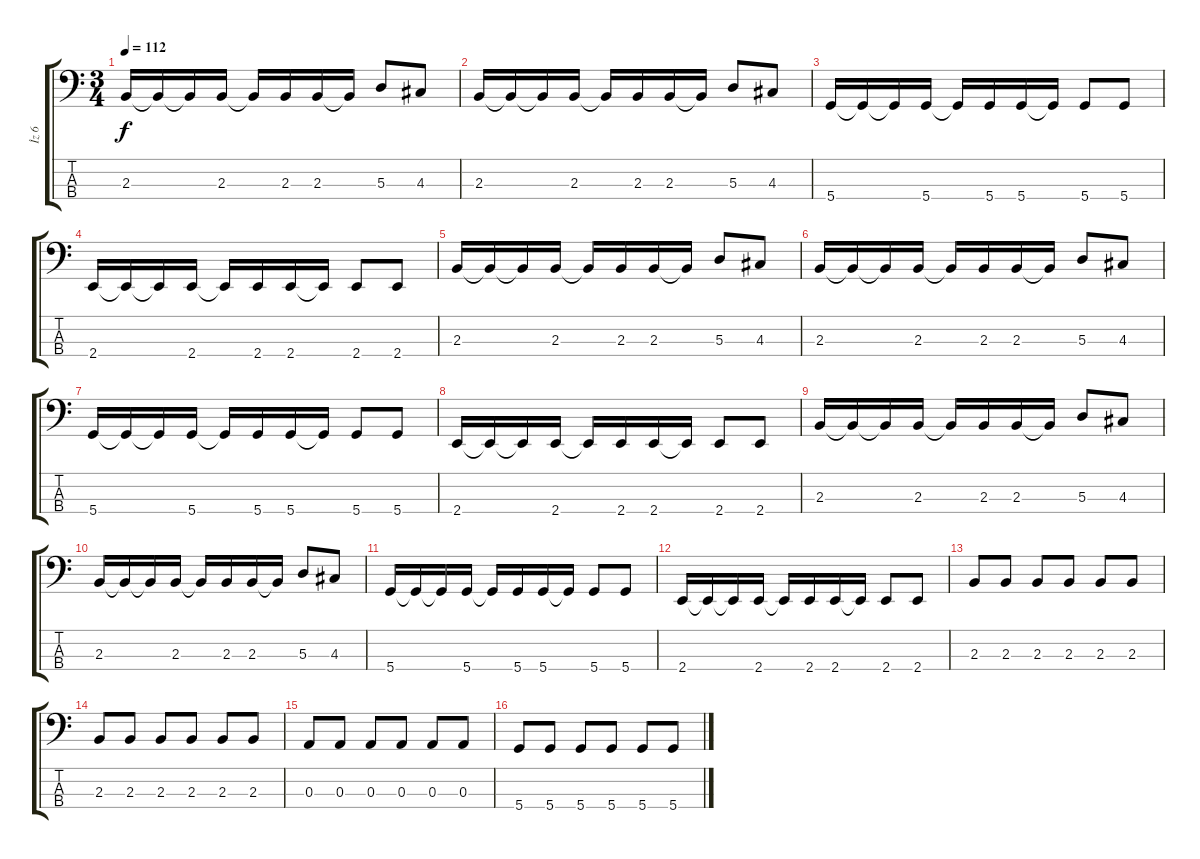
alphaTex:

\track ("İz 6" "İz 6") {instrument electricbassfinger}
\staff {score tabs}
\tuning (G2 D2 A1 D1) {hide}
\ts (3 4)
\tempo 112
\clef f4
\ks c
2.3.16{dy f} 2.3{t}.16 2.3{t}.16 2.3.16 2.3{t}.16 2.3.16 2.3.16 2.3{t}.16 5.3.8 4.3.8 |
2.3.16 2.3{t}.16 2.3{t}.16 2.3.16 2.3{t}.16 2.3.16 2.3.16 2.3{t}.16 5.3.8 4.3.8 |
5.4.16 5.4{t}.16 5.4{t}.16 5.4.16 5.4{t}.16 5.4.16 5.4.16 5.4{t}.16 5.4.8 5.4.8 |
2.4.16 2.4{t}.16 2.4{t}.16 2.4.16 2.4{t}.16 2.4.16 2.4.16 2.4{t}.16 2.4.8 2.4.8 |
2.3.16 2.3{t}.16 2.3{t}.16 2.3.16 2.3{t}.16 2.3.16 2.3.16 2.3{t}.16 5.3.8 4.3.8 |
2.3.16 2.3{t}.16 2.3{t}.16 2.3.16 2.3{t}.16 2.3.16 2.3.16 2.3{t}.16 5.3.8 4.3.8 |
5.4.16 5.4{t}.16 5.4{t}.16 5.4.16 5.4{t}.16 5.4.16 5.4.16 5.4{t}.16 5.4.8 5.4.8 |
2.4.16 2.4{t}.16 2.4{t}.16 2.4.16 2.4{t}.16 2.4.16 2.4.16 2.4{t}.16 2.4.8 2.4.8 |
2.3.16 2.3{t}.16 2.3{t}.16 2.3.16 2.3{t}.16 2.3.16 2.3.16 2.3{t}.16 5.3.8 4.3.8 |
2.3.16 2.3{t}.16 2.3{t}.16 2.3.16 2.3{t}.16 2.3.16 2.3.16 2.3{t}.16 5.3.8 4.3.8 |
5.4.16 5.4{t}.16 5.4{t}.16 5.4.16 5.4{t}.16 5.4.16 5.4.16 5.4{t}.16 5.4.8 5.4.8 |
2.4.16 2.4{t}.16 2.4{t}.16 2.4.16 2.4{t}.16 2.4.16 2.4.16 2.4{t}.16 2.4.8 2.4.8 |
2.3.8 2.3.8 2.3.8 2.3.8 2.3.8 2.3.8 |
2.3.8 2.3.8 2.3.8 2.3.8 2.3.8 2.3.8 |
0.3.8 0.3.8 0.3.8 0.3.8 0.3.8 0.3.8 |
5.4.8 5.4.8 5.4.8 5.4.8 5.4.8 5.4.8
